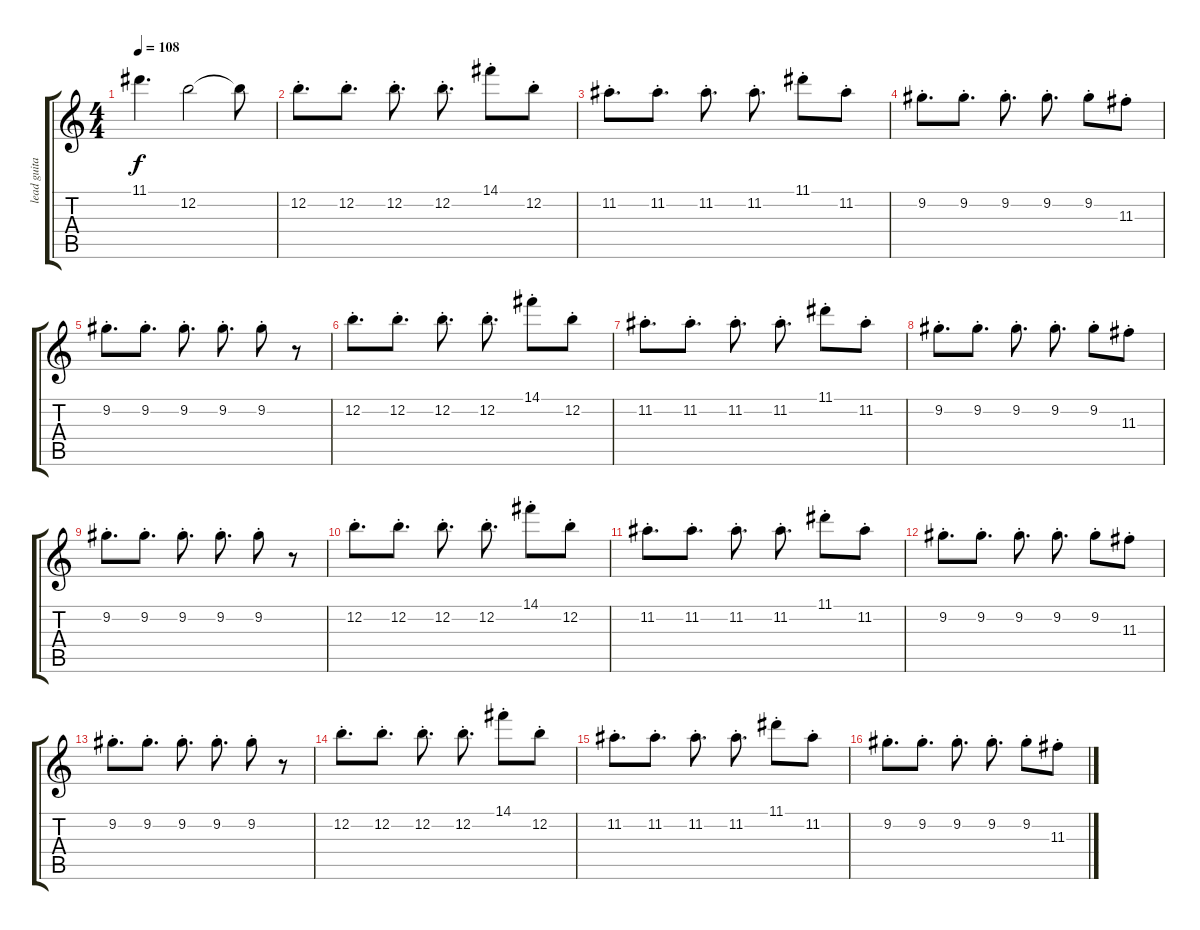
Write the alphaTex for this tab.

\track ("lead guitar" "lead guita") {instrument electricguitarjazz}
\staff {score tabs}
\tuning (E4 B3 G3 D3 A2 E2) {hide}
\ts (4 4)
\tempo 108
\clef g2
\ks c
11.1.4{d dy f} 12.2.2 12.2{t}.8 |
12.2{st}.8{d} 12.2{st}.8{d} 12.2{st}.8{d} 12.2{st}.8{d} 14.1{st}.8 12.2{st}.8 |
11.2{st}.8{d} 11.2{st}.8{d} 11.2{st}.8{d} 11.2{st}.8{d} 11.1{st}.8 11.2{st}.8 |
9.2{st}.8{d} 9.2{st}.8{d} 9.2{st}.8{d} 9.2{st}.8{d} 9.2{st}.8 11.3{st}.8 |
9.2{st}.8{d} 9.2{st}.8{d} 9.2{st}.8{d} 9.2{st}.8{d} 9.2{st}.8 r.8 |
12.2{st}.8{d} 12.2{st}.8{d} 12.2{st}.8{d} 12.2{st}.8{d} 14.1{st}.8 12.2{st}.8 |
11.2{st}.8{d} 11.2{st}.8{d} 11.2{st}.8{d} 11.2{st}.8{d} 11.1{st}.8 11.2{st}.8 |
9.2{st}.8{d} 9.2{st}.8{d} 9.2{st}.8{d} 9.2{st}.8{d} 9.2{st}.8 11.3{st}.8 |
9.2{st}.8{d} 9.2{st}.8{d} 9.2{st}.8{d} 9.2{st}.8{d} 9.2{st}.8 r.8 |
12.2{st}.8{d} 12.2{st}.8{d} 12.2{st}.8{d} 12.2{st}.8{d} 14.1{st}.8 12.2{st}.8 |
11.2{st}.8{d} 11.2{st}.8{d} 11.2{st}.8{d} 11.2{st}.8{d} 11.1{st}.8 11.2{st}.8 |
9.2{st}.8{d} 9.2{st}.8{d} 9.2{st}.8{d} 9.2{st}.8{d} 9.2{st}.8 11.3{st}.8 |
9.2{st}.8{d} 9.2{st}.8{d} 9.2{st}.8{d} 9.2{st}.8{d} 9.2{st}.8 r.8 |
12.2{st}.8{d} 12.2{st}.8{d} 12.2{st}.8{d} 12.2{st}.8{d} 14.1{st}.8 12.2{st}.8 |
11.2{st}.8{d} 11.2{st}.8{d} 11.2{st}.8{d} 11.2{st}.8{d} 11.1{st}.8 11.2{st}.8 |
9.2{st}.8{d} 9.2{st}.8{d} 9.2{st}.8{d} 9.2{st}.8{d} 9.2{st}.8 11.3{st}.8
